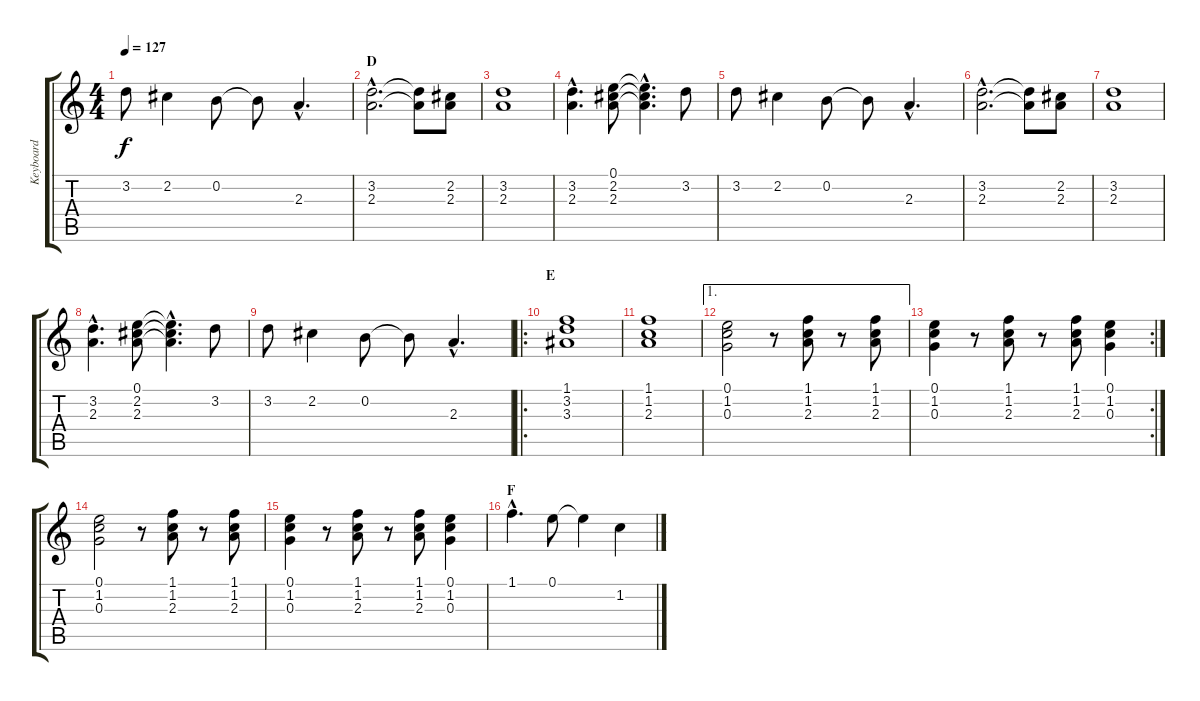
\track ("Keyboard" "Keyboard") {instrument rockorgan}
\staff {score tabs}
\tuning (E5 B4 G4 D4 A3 E3) {hide}
\ts (4 4)
\tempo 127
\clef g2
\ks c
3.2.8{dy f} 2.2.4 0.2.8 0.2{t}.8 2.3{hac}.4{d} |
\section ("" "D")
(3.2{hac} 2.3{hac}).2{d} (3.2{t} 2.3{t}).8 (2.2 2.3).8 |
(3.2 2.3).1 |
(3.2{hac} 2.3{hac}).4{d} (0.1 2.2 2.3).8 (0.1{hac t} 2.2{hac t} 2.3{hac t}).4{d} 3.2.8 |
3.2.8 2.2.4 0.2.8 0.2{t}.8 2.3{hac}.4{d} |
(3.2{hac} 2.3{hac}).2{d} (3.2{t} 2.3{t}).8 (2.2 2.3).8 |
(3.2 2.3).1 |
(3.2{hac} 2.3{hac}).4{d} (0.1 2.2 2.3).8 (0.1{hac t} 2.2{hac t} 2.3{hac t}).4{d} 3.2.8 |
3.2.8 2.2.4 0.2.8 0.2{t}.8 2.3{hac}.4{d} |
\ro
\section ("" "E")
(1.1 3.2 3.3).1 |
(1.1 1.2 2.3).1 |
\ae 1
(0.1 1.2 0.3).2 r.8 (1.1 1.2 2.3).8 r.8 (1.1 1.2 2.3).8 |
\rc 2
(0.1 1.2 0.3).4 r.8 (1.1 1.2 2.3).8 r.8 (1.1 1.2 2.3).8 (0.1 1.2 0.3).4 |
(0.1 1.2 0.3).2 r.8 (1.1 1.2 2.3).8 r.8 (1.1 1.2 2.3).8 |
(0.1 1.2 0.3).4 r.8 (1.1 1.2 2.3).8 r.8 (1.1 1.2 2.3).8 (0.1 1.2 0.3).4 |
\section ("" "F")
1.1{hac}.4{d} 0.1.8 0.1{t}.4 1.2.4
